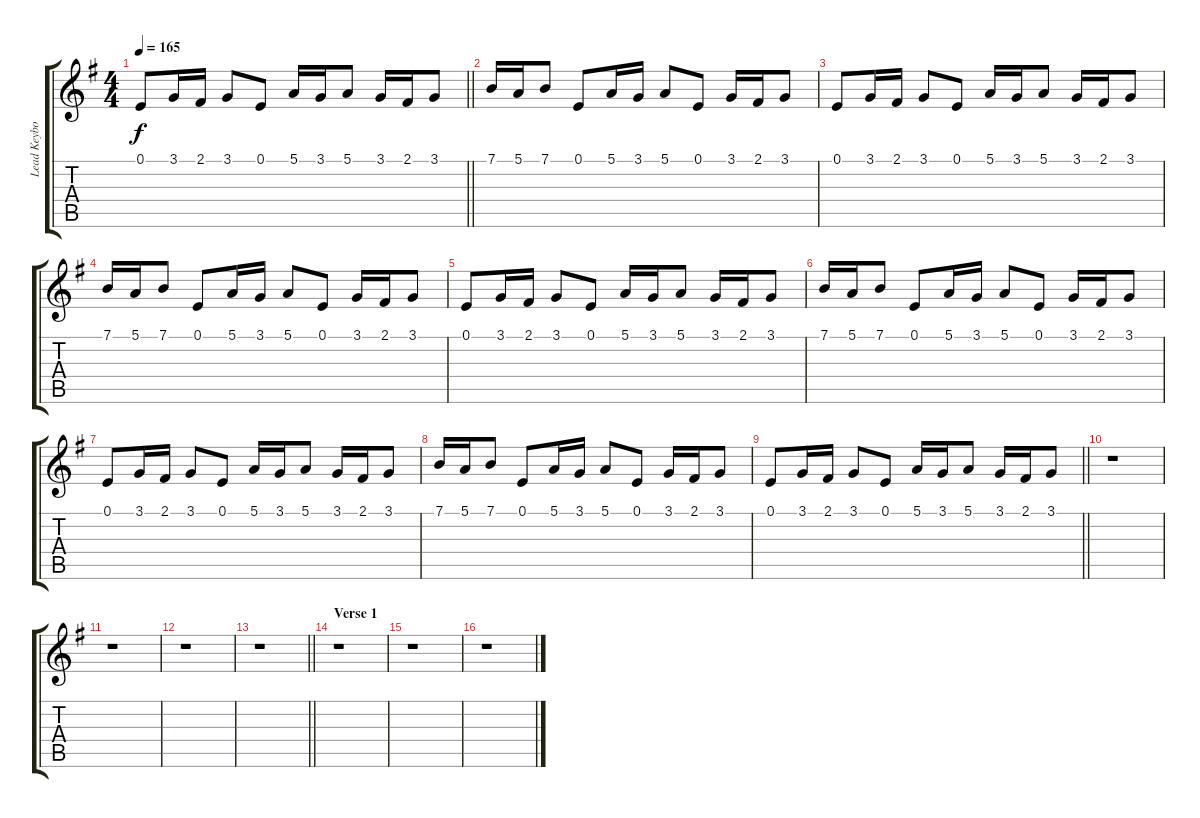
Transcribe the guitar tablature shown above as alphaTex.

\track ("Lead Keyboard 1: Juha Mäenpää" "Lead Keybo") {instrument pad1newage}
\staff {score tabs}
\tuning (E4 B3 G3 D3 A2 E2) {hide}
\ts (4 4)
\tempo 165
\clef g2
\barLineRight lightlight
\ks eminor
0.1.8{dy f} 3.1.16 2.1.16 3.1.8 0.1.8 5.1.16 3.1.16 5.1.8 3.1.16 2.1.16 3.1.8 |
7.1.16 5.1.16 7.1.8 0.1.8 5.1.16 3.1.16 5.1.8 0.1.8 3.1.16 2.1.16 3.1.8 |
0.1.8 3.1.16 2.1.16 3.1.8 0.1.8 5.1.16 3.1.16 5.1.8 3.1.16 2.1.16 3.1.8 |
7.1.16 5.1.16 7.1.8 0.1.8 5.1.16 3.1.16 5.1.8 0.1.8 3.1.16 2.1.16 3.1.8 |
0.1.8 3.1.16 2.1.16 3.1.8 0.1.8 5.1.16 3.1.16 5.1.8 3.1.16 2.1.16 3.1.8 |
7.1.16 5.1.16 7.1.8 0.1.8 5.1.16 3.1.16 5.1.8 0.1.8 3.1.16 2.1.16 3.1.8 |
0.1.8 3.1.16 2.1.16 3.1.8 0.1.8 5.1.16 3.1.16 5.1.8 3.1.16 2.1.16 3.1.8 |
7.1.16 5.1.16 7.1.8 0.1.8 5.1.16 3.1.16 5.1.8 0.1.8 3.1.16 2.1.16 3.1.8 |
\barLineRight lightlight
0.1.8 3.1.16 2.1.16 3.1.8 0.1.8 5.1.16 3.1.16 5.1.8 3.1.16 2.1.16 3.1.8 |
r.1 |
r.1 |
r.1 |
\barLineRight lightlight
r.1 |
\section ("" "Verse 1")
r.1 |
r.1 |
r.1
